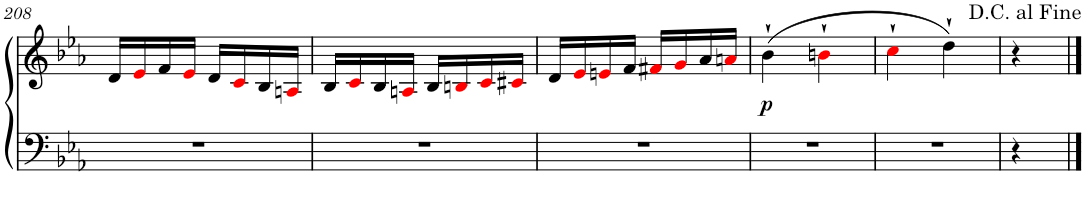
**kern	**kern	**dynam
*part1	*part1	*part1
*staff2	*staff1	*staff1/2
*I"Piano	*	*
*I'Pno.	*	*
!!LO:PB:g=z
*clefF4	*clefG2	*
*k[b-e-a-]	*k[b-e-a-]	*
*M2/4	*M2/4	*
=208	=208	=208
2r	16d/LL	.
.	16e-i/	.
.	16f/	.
.	16e-i/JJ	.
.	16d/LL	.
.	16ci/	.
.	16B-/	.
.	16Ani/JJ	.
=209	=209	=209
2r	16B-/LL	.
.	16ci/	.
.	16B-/	.
.	16Ani/JJ	.
.	16B-/LL	.
.	16Bni/	.
.	16ci/	.
.	16c#Xi/JJ	.
=210	=210	=210
2r	16d/LL	.
.	16e-i/	.
.	16eni/	.
.	16f/JJ	.
.	16f#Xi/LL	.
.	16gi/	.
.	16a-/	.
.	16ani/JJ	.
=211	=211	=211
!	!	!LO:DY:b
2r	(4b-`\	p
.	4bn`i\	.
=212	=212	=212
2r	4cc`i\	.
.	4dd`\)	.
=213	=213	=213
4r	4r	.
==	==	==
*-	*-	*-
